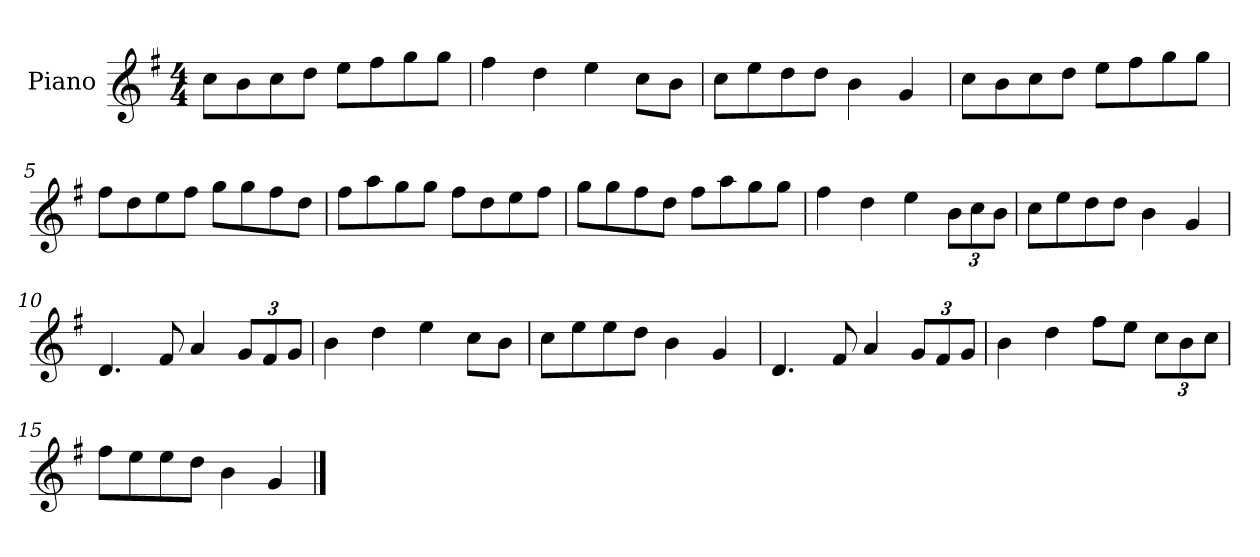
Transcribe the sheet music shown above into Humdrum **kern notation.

**kern
*part1
*staff1
*I"Piano
*I'P-no
*clefG2
*k[f#]
*M4/4
*MM90
=1
8cc\L
8b\
8cc\
8dd\J
8ee\L
8ff#\
8gg\
8gg\J
=2
4ff#\
4dd\
4ee\
8cc\L
8b\J
=3
8cc\L
8ee\
8dd\
8dd\J
4b\
4g/
=4
8cc\L
8b\
8cc\
8dd\J
8ee\L
8ff#\
8gg\
8gg\J
=5
8ff#\L
8dd\
8ee\
8ff#\J
8gg\L
8gg\
8ff#\
8dd\J
!!LO:LB:g=z
=6
8ff#\L
8aa\
8gg\
8gg\J
8ff#\L
8dd\
8ee\
8ff#\J
=7
8gg\L
8gg\
8ff#\
8dd\J
8ff#\L
8aa\
8gg\
8gg\J
=8
4ff#\
4dd\
4ee\
*Xbrackettup
12b\L
12cc\
12b\J
=9
8cc\L
8ee\
8dd\
8dd\J
4b\
4g/
=10
4.d/
8f#/
4a/
12g/L
12f#/
12g/J
=11
4b\
4dd\
4ee\
8cc\L
8b\J
!!LO:LB:g=z
=12
8cc\L
8ee\
8ee\
8dd\J
4b\
4g/
=13
4.d/
8f#/
4a/
12g/L
12f#/
12g/J
=14
4b\
4dd\
8ff#\L
8ee\J
12cc\L
12b\
12cc\J
=15
8ff#\L
8ee\
8ee\
8dd\J
4b\
4g/
==
*-
